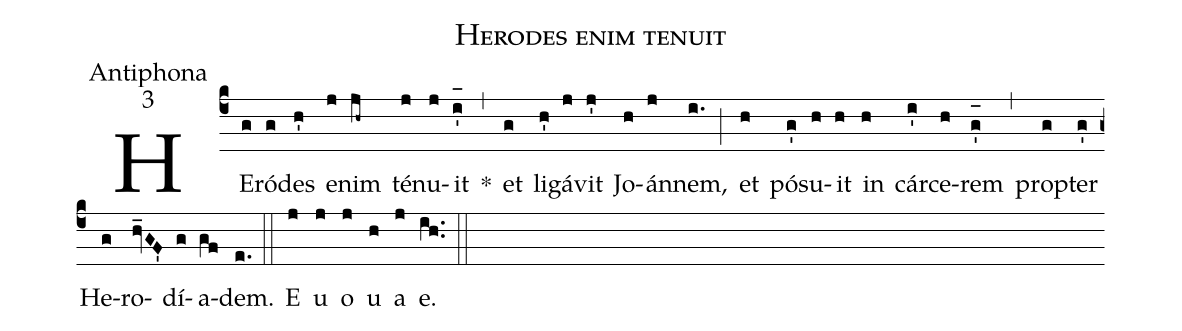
name:Herodes enim tenuit;
office-part:Antiphona;
mode:3;
%%
(c4) HE(g)ró(g)des(h') e(j)nim(jh~) té(j)nu(j)it(i'_[oh:h]) *(,) et(g) li(h')gá(j)vit(j') Jo(h)án(j)nem,(i.) (;) et(h) pó(g')su(h)it(h) in(h) cár(i')ce(h)rem(g'_[oh:h]) (,) pro(g)pter(g') He(g)ro(hv_GF')dí(g)a(gf)dem.(e.) (::) <eu>E(j) u(j) o(j) u(h) a(j) e.</eu>(ih..) (::)
